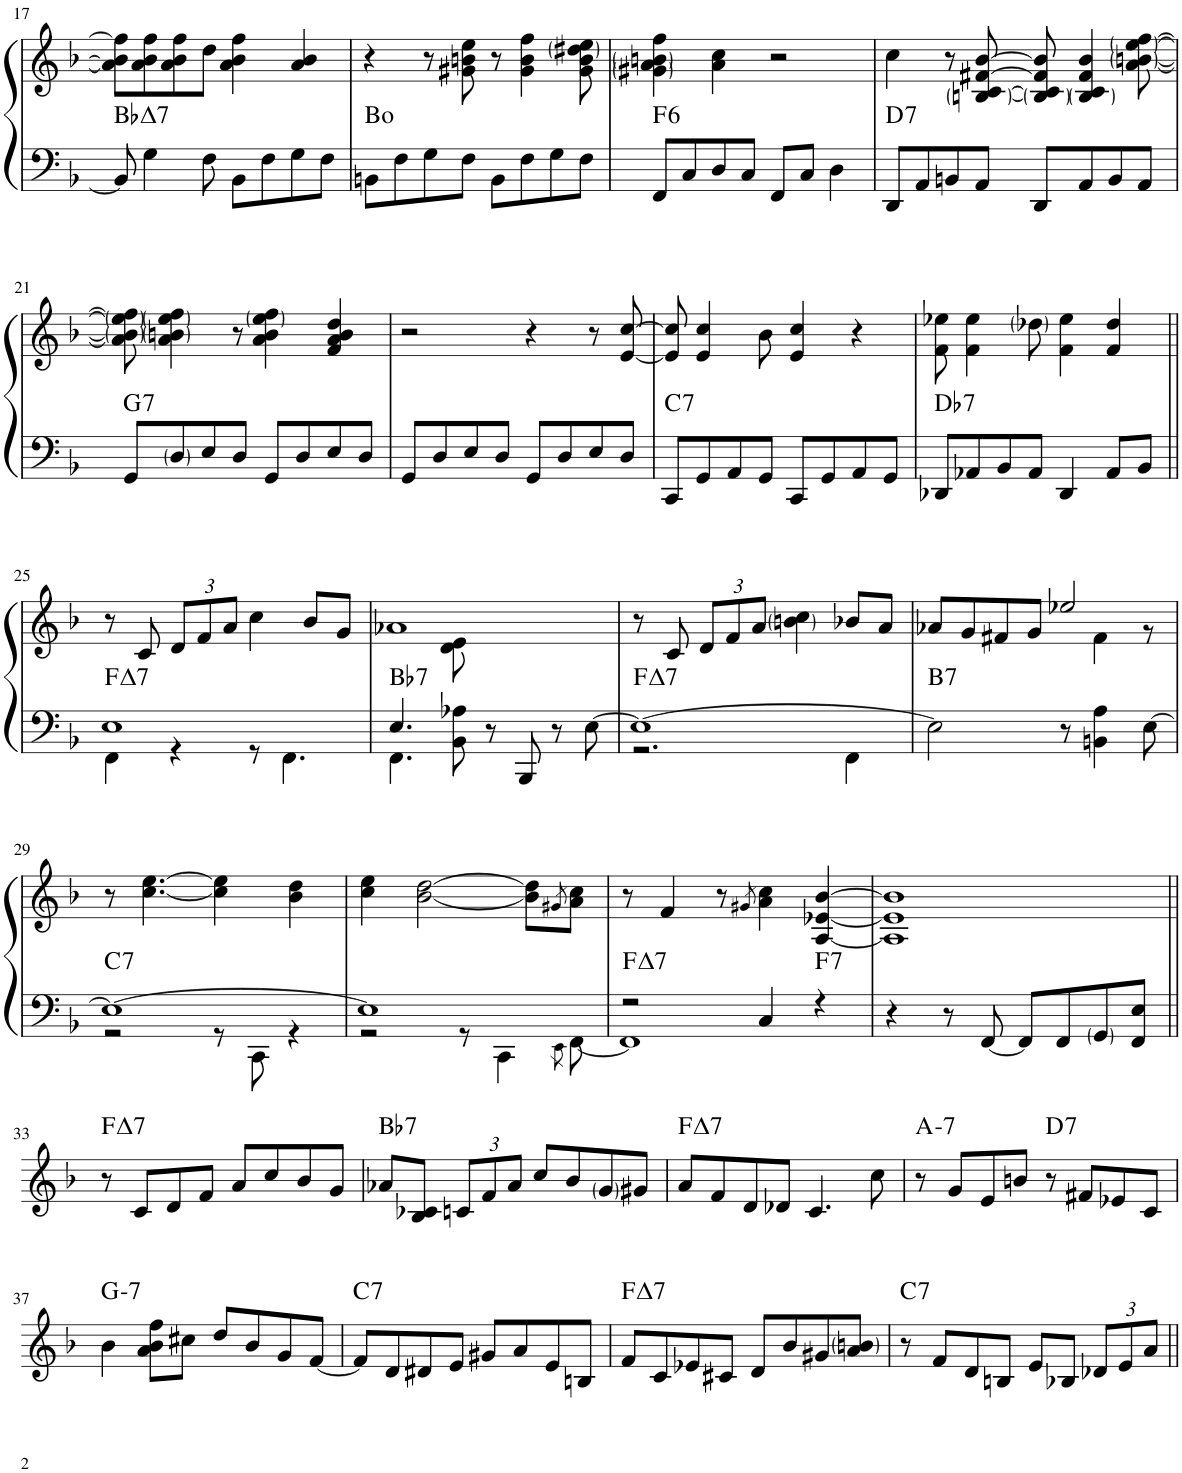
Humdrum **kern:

**kern	**kern	**harte
*part1	*part1	*part1
*staff2	*staff1	*
*I"Piano	*	*
*I'Pno.	*	*
!!LO:PB:g=z
*clefF4	*clefG2	*
*k[b-]	*k[b-]	*
*M4/4	*M4/4	*
=17	=17	=17
!	!	!LO:H:kt=7
8BB-/]	8a\] 8b-\] 8ff\]L	Bb:maj7
4G\	8a\ 8b-\ 8ff\	.
.	8a\ 8b-\ 8ff\	.
8F\	8dd\J	.
8BB-\L	4a\ 4b-\ 4ff\	.
8F\	.	.
8G\	4a/ 4b-/	.
8F\J	.	.
=18	=18	=18
8BBn\L	4r	B:dim
8F\	.	.
8G\	8r	.
8F\J	8g#X\ 8bn\ 8ee\	.
8BB\L	8r	.
8F\	4g#\ 4b\ 4ff\	.
8G\	.	.
8F\J	8g#\ 8b\ 8dd#X\ 8ee\	.
=19	=19	=19
!	!	!LO:H:kt=6
8FF/L	4g#X\ 4a\ 4bn\ 4ff\	F:maj6
8C/	.	.
8D/	4a\ 4cc\	.
8C/J	.	.
8FF/L	2r	.
8C/J	.	.
4D\	.	.
=20	=20	=20
!	!	!LO:H:kt=7
8DD/L	4cc\	D:7
8AA/	.	.
8BBn/	8r	.
8AA/J	[8Bn/ [8c/ [8f#X/ [8b-/	.
8DD/L	8B/] 8c/] 8f#/] 8b-/]	.
8AA/	4B/ 4c/ 4f#/ 4b-/	.
8BB/	.	.
8AA/J	[8a\ [8bn\ [8ee\ [8ff\	.
!!LO:LB:g=z
=21	=21	=21
!	!	!LO:H:kt=7
8GG/L	8a\] 8b\] 8ee\] 8ff\]	G:7
8D/	4a\ 4bn\ 4ee\ 4ff\	.
8E/	.	.
8D/J	8r	.
8GG/L	4a\ 4b\ 4ee\ 4ff\	.
8D/	.	.
8E/	4f/ 4a/ 4b/ 4dd/	.
8D/J	.	.
=22	=22	=22
8GG/L	2r	.
8D/	.	.
8E/	.	.
8D/J	.	.
8GG/L	4r	.
8D/	.	.
8E/	8r	.
8D/J	[8e/ [8cc/	.
=23	=23	=23
!	!	!LO:H:kt=7
8CC/L	8e/] 8cc/]	C:7
8GG/	4e/ 4cc/	.
8AA/	.	.
8GG/J	8b-\	.
8CC/L	4e/ 4cc/	.
8GG/	.	.
8AA/	4r	.
8GG/J	.	.
=24	=24	=24
!	!	!LO:H:kt=7
8DD-X/L	8f\ 8ee-X\	Db:7
8AA-X/	4f\ 4ee-\	.
8BB-/	.	.
8AA-/J	8dd-X\	.
4DD-/	4f\ 4ee-\	.
8AA-/L	4f/ 4dd-/	.
8BB-/J	.	.
!!LO:LB:g=z
=25||	=25||	=25||
*^	*	*
!	!	!	!LO:H:kt=7
1E	4FF\	8r	F:maj7
.	.	8c/	.
*	*	*Xbrackettup	*
.	4r	12d/L	.
.	.	12f/	.
.	.	12a/J	.
.	8r	4cc\	.
.	4.FF\	.	.
.	.	8b-/L	.
.	.	8g/J	.
=26	=26	=26	=26
*	*	*^	*
!	!	!	!	!LO:H:kt=7
4.E/	4.FF\	1a-X	4.ryy	Bb:7
8BB-\ 8A-X\	2ryy	.	8d\ 8e\	.
8r	.	.	2ryy	.
8BBB-/	.	.	.	.
8r	.	.	.	.
[8E\	8ryy	.	.	.
*	*	*v	*v	*
=27	=27	=27	=27
!	!	!	!LO:H:kt=7
1E_	2.r	8r	F:maj7
.	.	8c/	.
.	.	12d/L	.
.	.	12f/	.
.	.	12a/J	.
.	.	4bn\ 4cc\	.
.	4FF\	8b-X/L	.
.	.	8a/J	.
*v	*v	*	*
=28	=28	=28
*	*^	*
!	!	!	!LO:H:kt=7
2E\]	8a-X/L	8ryy	B:7
*	*v	*v	*
.	8g/	.
.	8f#X/	.
.	8g/J	.
8r	2ee-X/	.
*	*^	*
4BBn\ 4A\	.	4f#\	.
[8E\	.	8r	.
!!LO:LB:g=z
=29	=29	=29	=29
*^	*	*	*
!	!	!	!	!LO:H:kt=7
*	*	*v	*v	*
1E_	2r	8r	C:7
.	.	[4.cc\ [4.ee\	.
.	8r	4cc\] 4ee\]	.
.	8CC\	.	.
.	4r	4b-\ 4dd\	.
=30	=30	=30	=30
1E]	2r	4cc\ 4ee\	.
.	.	[2b-\ [2dd\	.
.	8r	.	.
.	4CC\	.	.
.	.	8b-\] 8dd\]L	.
.	8qEE\	8qg#X/	.
.	[8FF\	8a\ 8cc\J	.
=31	=31	=31	=31
!	!	!	!LO:H:kt=7
2r	1FF]	8r	F:maj7
.	.	4f/	.
.	.	8r	.
.	.	8qg#X/	.
4C/	.	4a\ 4cc\	.
!	!	!	!LO:H:kt=7
4r	.	[4A/ [4e-X/ [4b-/	F:7
*v	*v	*	*
=32	=32	=32
4r	1A] 1e-] 1b-]	.
8r	.	.
[8FF/	.	.
8FF/L]	.	.
8FF/	.	.
8GG/	.	.
8FF/ 8E/J	.	.
!!LO:LB:g=z
=33||	=33||	=33||
!	!	!LO:H:kt=7
1r	8r	F:maj7
.	8c/L	.
.	8d/	.
.	8f/J	.
.	8a/L	.
.	8cc/	.
.	8b-/	.
.	8g/J	.
=34	=34	=34
!	!	!LO:H:kt=7
1r	8a-X/L	Bb:7
.	8B-/ 8c-X/J	.
.	12cn/L	.
.	12f/	.
.	12a-/J	.
.	8cc/L	.
.	8b-/	.
.	8g/	.
.	8g#X/J	.
=35	=35	=35
!	!	!LO:H:kt=7
1r	8a/L	F:maj7
.	8f/	.
.	8d/	.
.	8d-X/J	.
.	4.c/	.
.	8cc\	.
=36	=36	=36
!	!	!LO:H:kt=7
1r	8r	A:min7
.	8g/L	.
.	8e/	.
.	8bn/J	.
!	!	!LO:H:kt=7
.	8r	D:7
.	8f#X/L	.
.	8e-X/	.
.	8c/J	.
!!LO:LB:g=z
=37	=37	=37
!	!	!LO:H:kt=7
1r	4b-\	G:min7
.	8a\ 8b-\ 8ff\L	.
.	8cc#X\J	.
.	8dd/L	.
.	8b-/	.
.	8g/	.
.	[8f/J	.
=38	=38	=38
!	!	!LO:H:kt=7
1r	8f/L]	C:7
.	8d/	.
.	8d#X/	.
.	8e/J	.
.	8g#X/L	.
.	8a/	.
.	8e/	.
.	8Bn/J	.
=39	=39	=39
!	!	!LO:H:kt=7
1r	8f/L	F:maj7
.	8c/	.
.	8e-X/	.
.	8c#X/J	.
.	8d/L	.
.	8b-/	.
.	8g#X/	.
.	8a/ 8bn/J	.
=40	=40	=40
!	!	!LO:H:kt=7
1r	8r	C:7
.	8f/L	.
.	8d/	.
.	8Bn/J	.
.	8e/L	.
.	8B-X/J	.
.	12d-X/L	.
.	12e/	.
.	12a/J	.
=||	=||	=||
*-	*-	*-
